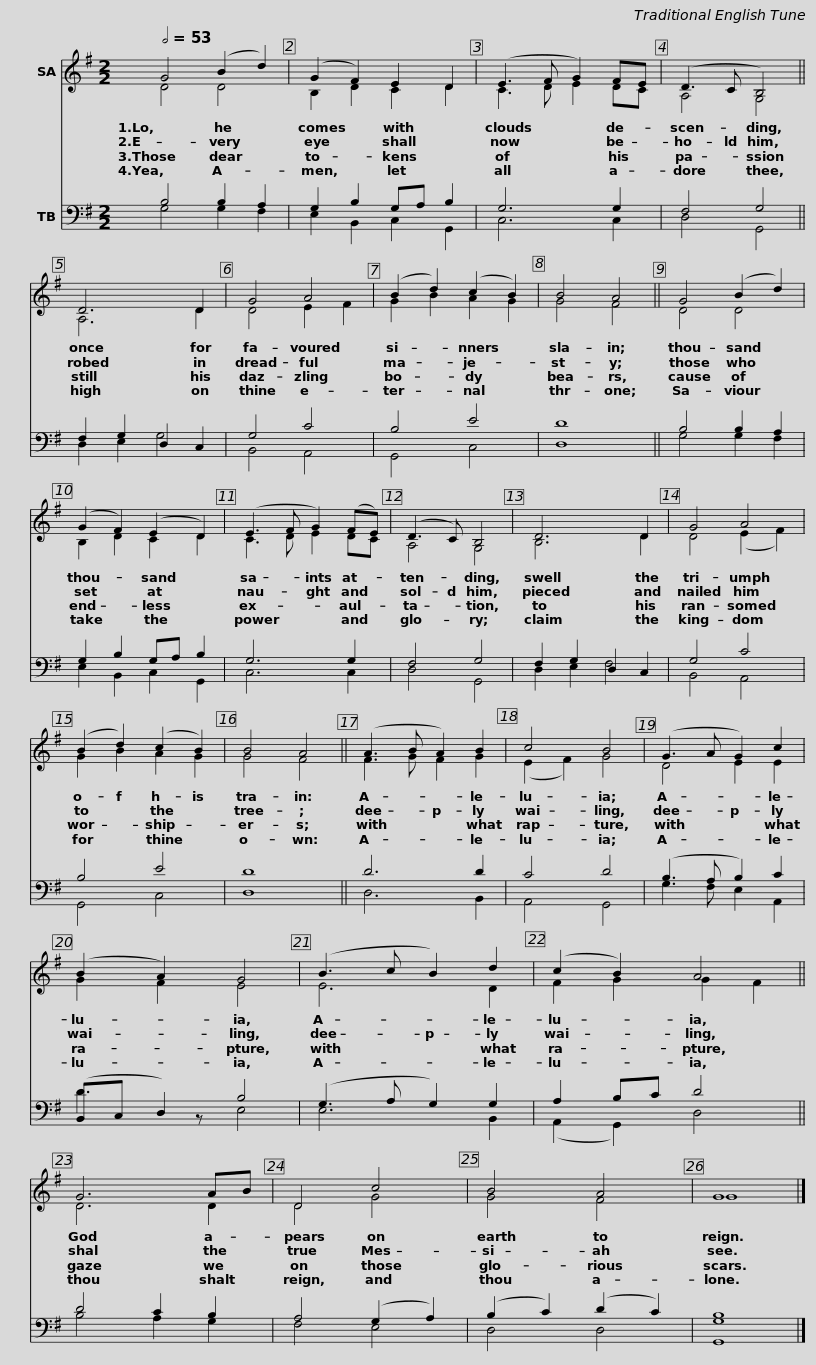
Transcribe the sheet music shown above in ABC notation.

X:1
%%score ( 1 2 ) ( 3 4 )
L:1/8
Q:1/2=53
M:2/2
I:linebreak $
K:G
V:1 treble
V:2 treble
V:3 bass
V:4 bass
V:1
 G4 (B2 d2) | (G2 F2) E2 D2 | (E3 F G2) FE | (D3 C B,4) || D6 D2 | %5
 G4 A4 | (B2 d2) (c2 B2) | B4 A4 ||$ G4 (B2 d2) | (G2 F2) (E2 D2) | %10
 (E3 F G2) (FE) | (D3 C) B,4 | D6 D2 | G4 A4 | (B2 d2) (c2 B2) | %15
 B4 A4 ||$ (A3 B A2) B2 | c4 B4 | (G3 A G2) c2 | (B2 A2) G4 | %20
 (B3 c B2) d2 | (c2 B2) A4 ||$ G6 AB | D4 c4 | B4 A4 | %25
 G8 |] %26
V:2
 D4 D4 | B,2 D2 C2 D2 | C3 D E2 DC | A,4 G,4 || A,6 D2 | %5
 D4 E2 F2 | G2 B2 A2 G2 | G4 F4 ||$ D4 D4 | B,2 D2 C2 D2 | %10
 C3 D E2 DC | A,4 G,4 | B,6 D2 | D4 (E2 F2) | G2 B2 A2 G2 | %15
 G4 F4 ||$ F3 G F2 G2 | (E2 F2) G4 | D4 E2 E2 | G2 F2 E4 | %20
 E6 D2 | F2 G2 G2 F2 ||$ D6 D2 | D4 G4 | G4 F4 | %25
 G8 |] %26
V:3
 B,4 B,2 A,2 | G,2 B,2 G,A, B,2 | G,6 G,2 | F,4 G,4 || F,2 G,2 D,2 C,2 | %5
 G,4 C4 | B,4 E4 | D8 ||$ B,4 B,2 A,2 | G,2 B,2 G,A, B,2 | %10
 G,6 G,2 | F,4 G,4 | F,2 G,2 D,2 C,2 | G,4 C4 | B,4 E4 | %15
 D8 ||$ D6 D2 | C4 D4 | (B,3 A, B,2) C2 | (B,,C, D,2) B,4 | %20
 (G,3 A, G,2) G,2 | A,2 B,C D4 ||$ D4 C2 B,2 | A,4 (G,2 A,2) | (B,2 C2) (D2 C2) | %25
 [G,B,]8 |] %26
V:4
 G,4 G,2 F,2 | E,2 B,,2 C,2 G,,2 | C,6 C,2 | D,4 G,,4 || D,2 E,2 G,4 | %5
 B,,4 A,,4 | G,,4 C,4 | D,8 ||$ G,4 G,2 F,2 | E,2 B,,2 C,2 G,,2 | %10
 C,6 C,2 | D,4 G,,4 | D,2 E,2 F,4 | B,,4 A,,4 | G,,4 C,4 | %15
 D,8 ||$ D,6 B,,2 | A,,4 G,,4 | G,3 F, E,2 A,,2 | D3 z E,4 | %20
 E,6 B,,2 | (A,,2 G,,2) D,4 ||$ B,4 A,2 G,2 | F,4 E,4 | D,4 D,4 | %25
 G,,8 |] %26
